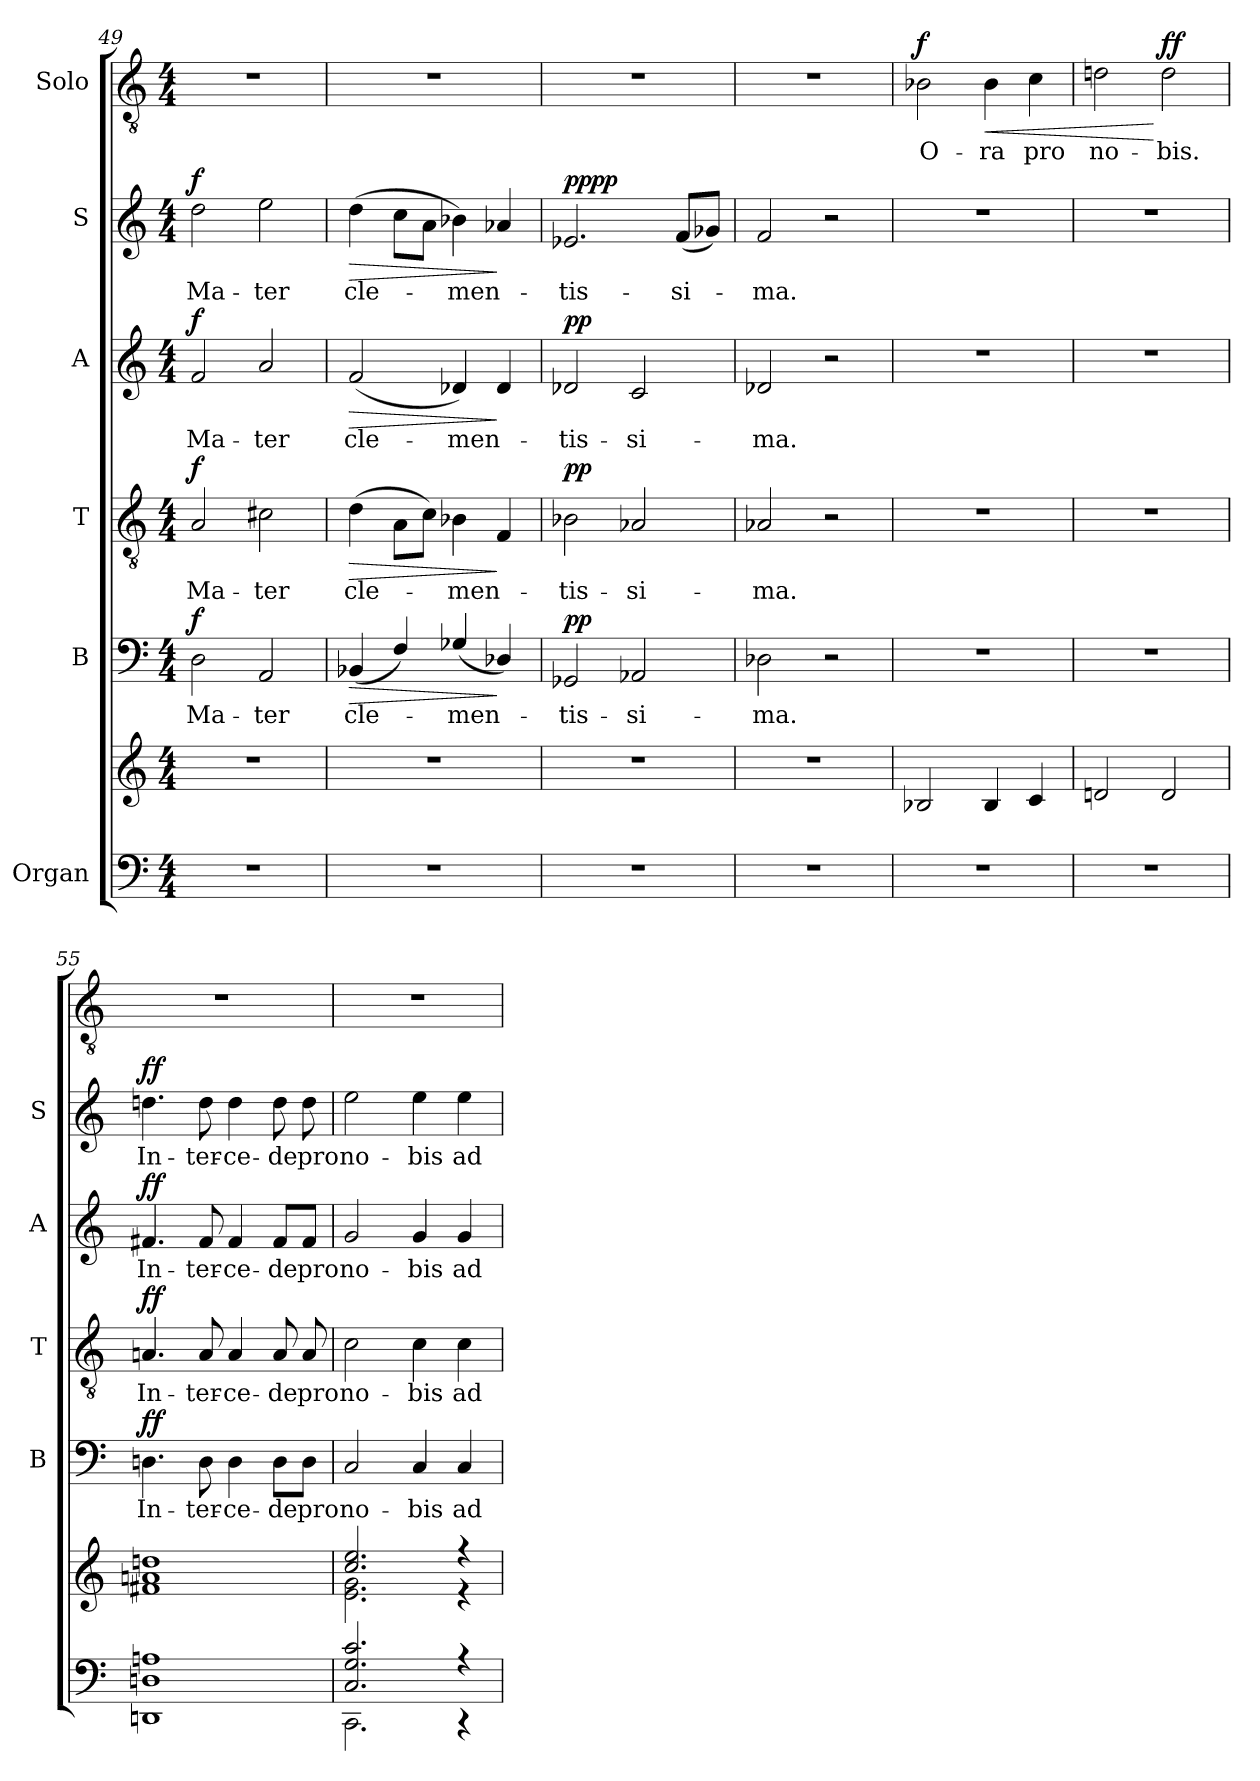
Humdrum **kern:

**kern	**kern	**kern	**text	**dynam	**kern	**text	**dynam	**kern	**text	**dynam	**kern	**text	**dynam	**kern	**text	**dynam
*part6	*part6	*part5	*part5	*part5	*part4	*part4	*part4	*part3	*part3	*part3	*part2	*part2	*part2	*part1	*part1	*part1
*staff7	*staff6	*staff5	*staff5	*staff5	*staff4	*staff4	*staff4	*staff3	*staff3	*staff3	*staff2	*staff2	*staff2	*staff1	*staff1	*staff1
*I"Organ	*	*I"B	*	*	*I"T	*	*	*I"A	*	*	*I"S	*	*	*I"Solo	*	*
*	*	*I'B	*	*	*I'T	*	*	*I'A	*	*	*I'S	*	*	*	*	*
*clefF4	*clefG2	*clefF4	*	*	*clefGv2	*	*	*clefG2	*	*	*clefG2	*	*	*clefGv2	*	*
*k[]	*k[]	*k[]	*	*	*k[]	*	*	*k[]	*	*	*k[]	*	*	*k[]	*	*
*C:	*C:	*C:	*	*	*C:	*	*	*C:	*	*	*C:	*	*	*C:	*	*
*M4/4	*M4/4	*M4/4	*	*	*M4/4	*	*	*M4/4	*	*	*M4/4	*	*	*M4/4	*	*
=49	=49	=49	=49	=49	=49	=49	=49	=49	=49	=49	=49	=49	=49	=49	=49	=49
!	!	!	!	!LO:DY:a	!	!	!LO:DY:a	!	!	!LO:DY:a	!	!	!LO:DY:a	!	!	!
1r	1r	2D\	Ma-	f	2A/	Ma-	f	2f/	Ma-	f	2dd\	Ma-	f	1r	.	.
.	.	2AA/	ter	.	2c#X\	ter	.	2a/	ter	.	2ee\	ter	.	.	.	.
!!LO:PB:g=z
=50	=50	=50	=50	=50	=50	=50	=50	=50	=50	=50	=50	=50	=50	=50	=50	=50
!	!	!	!	!LO:HP:b	!	!	!LO:HP:b	!	!	!LO:HP:b	!	!	!LO:HP:b	!	!	!
1r	1r	(4BB-X/	cle-	>	(4d\	cle-	>	(2f/	cle-	>	(4dd\	cle-	>	1r	.	.
.	.	4F/)	.	.	8A\L	.	.	.	.	.	8cc\L	.	.	.	.	.
.	.	.	.	.	8c\J)	.	.	.	.	.	8a\J	.	.	.	.	.
.	.	(4G-X/	men-	.	4B-X\	men-	.	4d-X/)	men-	.	4b-X\)	men-	.	.	.	.
.	.	4D-X/)	.	]	4F/	.	]	4d-/	.	]	4a-X/	.	]	.	.	.
=51	=51	=51	=51	=51	=51	=51	=51	=51	=51	=51	=51	=51	=51	=51	=51	=51
!	!	!	!	!LO:DY:a	!	!	!LO:DY:a	!	!	!LO:DY:a	!	!	!LO:DY:a	!	!	!
!	!	!	!	!	!	!	!	!	!	!	!	!	!LO:DY:n=1:a	!	!	!
1r	1r	2GG-X/	tis-	pp	2B-X\	tis-	pp	2d-X/	tis-	pp	2.e-X/	tis-	pp pp	1r	.	.
.	.	2AA-X/	si-	.	2A-X/	si-	.	2c/	si-	.	.	.	.	.	.	.
.	.	.	.	.	.	.	.	.	.	.	(8f/L	si-	.	.	.	.
.	.	.	.	.	.	.	.	.	.	.	8g-X/J)	.	.	.	.	.
=52	=52	=52	=52	=52	=52	=52	=52	=52	=52	=52	=52	=52	=52	=52	=52	=52
1r	1r	2D-X\	ma.	.	2A-X/	ma.	.	2d-X/	ma.	.	2f/	ma.	.	1r	.	.
.	.	2r	.	.	2r	.	.	2r	.	.	2r	.	.	.	.	.
=53	=53	=53	=53	=53	=53	=53	=53	=53	=53	=53	=53	=53	=53	=53	=53	=53
!	!	!	!	!	!	!	!	!	!	!	!	!	!	!	!	!LO:DY:a
1r	2B-X/	1r	.	.	1r	.	.	1r	.	.	1r	.	.	2B-X\	O-	f
!	!	!	!	!	!	!	!	!	!	!	!	!	!	!	!	!LO:HP:b
.	4B-/	.	.	.	.	.	.	.	.	.	.	.	.	4B-\	ra	<
.	4c/	.	.	.	.	.	.	.	.	.	.	.	.	4c\	pro	.
=54	=54	=54	=54	=54	=54	=54	=54	=54	=54	=54	=54	=54	=54	=54	=54	=54
1r	2dn/	1r	.	.	1r	.	.	1r	.	.	1r	.	.	2dn\	no-	.
!	!	!	!	!	!	!	!	!	!	!	!	!	!	!	!	!LO:DY:n=1:a
.	2d/	.	.	.	.	.	.	.	.	.	.	.	.	2d\	bis.	[ ff
=55	=55	=55	=55	=55	=55	=55	=55	=55	=55	=55	=55	=55	=55	=55	=55	=55
*^	*^	*	*	*	*	*	*	*	*	*	*	*	*	*	*	*
!	!	!	!	!	!	!LO:DY:a	!	!	!LO:DY:a	!	!	!LO:DY:a	!	!	!LO:DY:a	!	!	!
1Dn 1An	1DDn	1ddn	1f#X 1an	4.Dn\	In-	ff	4.An/	In-	ff	4.f#X/	In-	ff	4.ddn\	In-	ff	1r	.	.
.	.	.	.	8D\	ter-	.	8A/	ter-	.	8f#/	ter-	.	8dd\	ter-	.	.	.	.
.	.	.	.	4D\	ce-	.	4A/	ce-	.	4f#/	ce-	.	4dd\	ce-	.	.	.	.
.	.	.	.	8D\L	de	.	8A/	de	.	8f#/L	de	.	8dd\	de	.	.	.	.
.	.	.	.	8D\J	pro	.	8A/	pro	.	8f#/J	pro	.	8dd\	pro	.	.	.	.
=56	=56	=56	=56	=56	=56	=56	=56	=56	=56	=56	=56	=56	=56	=56	=56	=56	=56	=56
2.C/ 2.G/ 2.c/	2.CC\	2.cc/ 2.ee/	2.e\ 2.g\	2C/	no-	.	2c\	no-	.	2g/	no-	.	2ee\	no-	.	1r	.	.
.	.	.	.	4C/	bis	.	4c\	bis	.	4g/	bis	.	4ee\	bis	.	.	.	.
4r	4r	4r	4r	4C/	ad	.	4c\	ad	.	4g/	ad	.	4ee\	ad	.	.	.	.
*v	*v	*	*	*	*	*	*	*	*	*	*	*	*	*	*	*	*	*
*	*v	*v	*	*	*	*	*	*	*	*	*	*	*	*	*	*	*
=	=	=	=	=	=	=	=	=	=	=	=	=	=	=	=	=
*-	*-	*-	*-	*-	*-	*-	*-	*-	*-	*-	*-	*-	*-	*-	*-	*-
